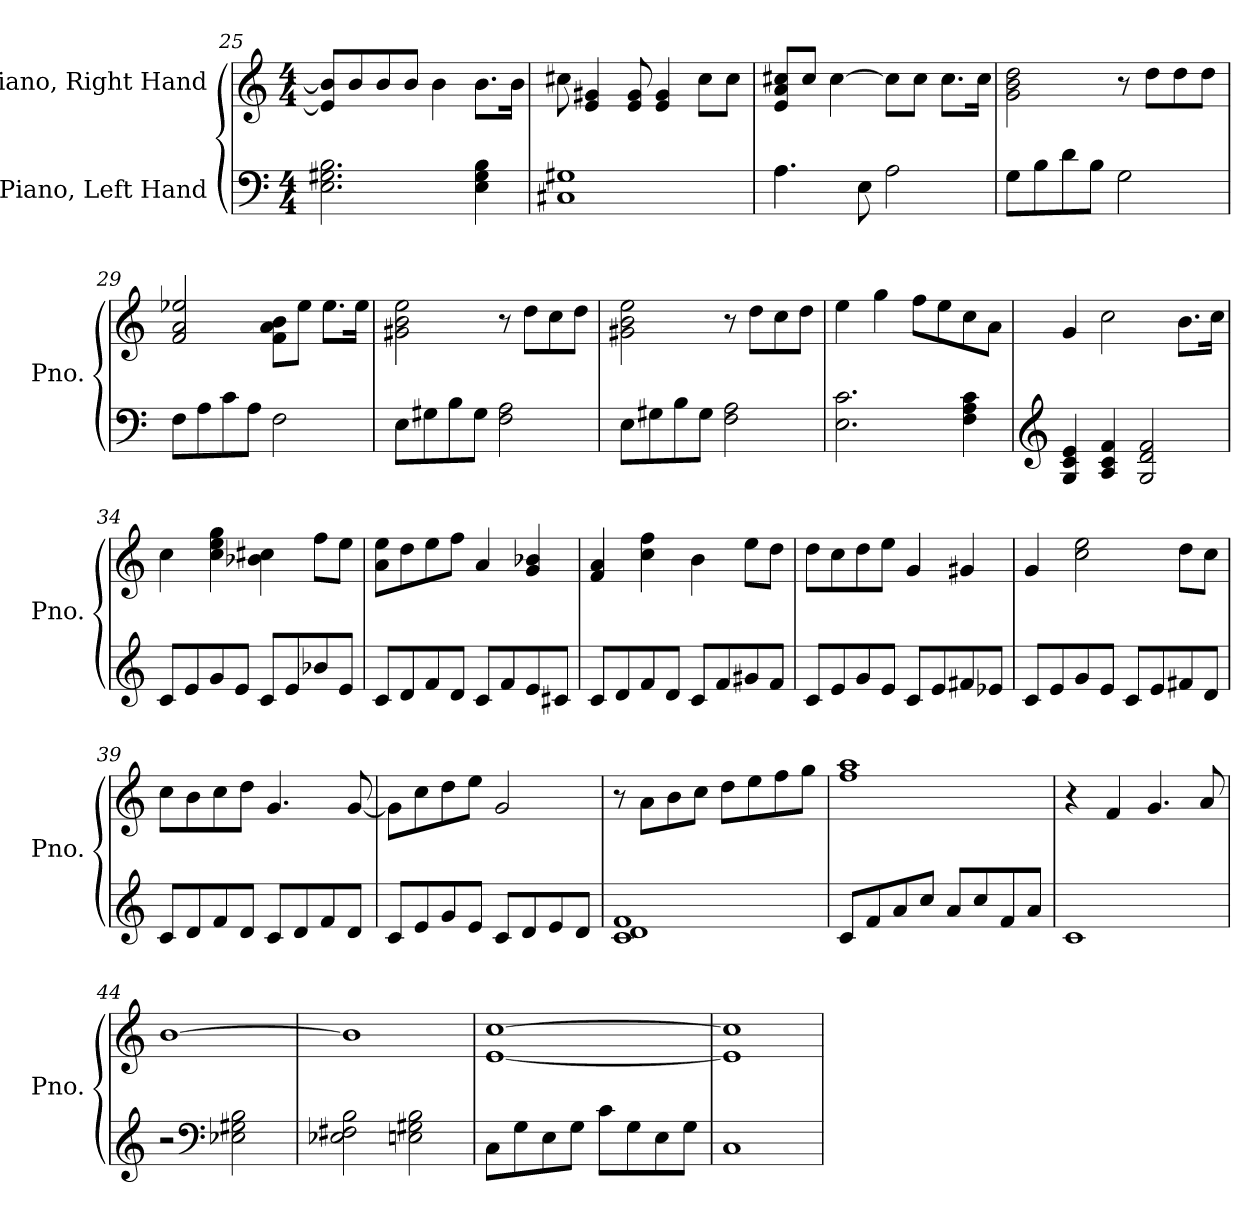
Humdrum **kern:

**kern	**kern
*part2	*part1
*staff2	*staff1
*I"Piano, Left Hand	*I"Piano, Right Hand
*I'Pno.	*I'Pno.
*clefF4	*clefG2
*k[]	*k[]
*M4/4	*M4/4
=25	=25
2.E\ 2.G#X\ 2.B\	8e-/] 8b/]L
.	8b/
.	8b/
.	8b/J
.	4b\
4E\ 4G#\ 4B\	8.b\L
.	16b\Jk
=26	=26
1C#X 1G#X	8cc#X\
.	4e/ 4g#X/
.	8e/ 8g#/
.	4e/ 4g#/
.	8cc#\L
.	8cc#\J
=27	=27
4.A\	8e/ 8a/ 8cc#X/L
.	8cc#/J
.	[4cc#\
8E\	.
2A\	8cc#\L]
.	8cc#\J
.	8.cc#\L
.	16cc#\Jk
!!LO:PB:g=z
=28	=28
8G\L	2g\ 2b\ 2dd\
8B\	.
8d\	.
8B\J	.
2G\	8r
.	8dd\L
.	8dd\
.	8dd\J
=29	=29
8F\L	2f/ 2a/ 2ee-X/
8A\	.
8c\	.
8A\J	.
2F\	8f\ 8a\ 8b\L
.	8ee-\J
.	8.ee-\L
.	16ee-\Jk
=30	=30
8E\L	2g#X\ 2b\ 2ee\
8G#X\	.
8B\	.
8G#\J	.
2F\ 2A\	8r
.	8dd\L
.	8cc\
.	8dd\J
=31	=31
8E\L	2g#X\ 2b\ 2ee\
8G#X\	.
8B\	.
8G#\J	.
2F\ 2A\	8r
.	8dd\L
.	8cc\
.	8dd\J
=32	=32
2.E\ 2.c\	4ee\
.	4gg\
.	8ff\L
.	8ee\
4F\ 4A\ 4c\	8cc\
.	8a\J
!!LO:LB:g=z
=33	=33
*clefG2	*
4G/ 4c/ 4e/	4g/
4A/ 4c/ 4f/	2cc\
2G/ 2d/ 2f/	.
.	8.b\L
.	16cc\Jk
=34	=34
8c/L	4cc\
8e/	.
8g/	4cc\ 4ee\ 4gg\
8e/J	.
8c/L	4b-X\ 4cc#X\
8e/	.
8b-X/	8ff\L
8e/J	8ee\J
=35	=35
8c/L	8a\ 8ee\L
8d/	8dd\
8f/	8ee\
8d/J	8ff\J
8c/L	4a/
8f/	.
8e/	4g/ 4b-X/
8c#X/J	.
=36	=36
8c/L	4f/ 4a/
8d/	.
8f/	4cc\ 4ff\
8d/J	.
8c/L	4b\
8f/	.
8g#X/	8ee\L
8f/J	8dd\J
!!LO:LB:g=z
=37	=37
8c/L	8dd\L
8e/	8cc\
8g/	8dd\
8e/J	8ee\J
8c/L	4g/
8e/	.
8f#X/	4g#X/
8e-X/J	.
=38	=38
8c/L	4g/
8e/	.
8g/	2cc\ 2ee\
8e/J	.
8c/L	.
8e/	.
8f#X/	8dd\L
8d/J	8cc\J
=39	=39
8c/L	8cc\L
8d/	8b\
8f/	8cc\
8d/J	8dd\J
8c/L	4.g/
8d/	.
8f/	.
8d/J	[8g/
=40	=40
8c/L	8g\L]
8e/	8cc\
8g/	8dd\
8e/J	8ee\J
8c/L	2g/
8d/	.
8e/	.
8d/J	.
!!LO:LB:g=z
=41	=41
1c 1d 1f	8r
.	8a\L
.	8b\
.	8cc\J
.	8dd\L
.	8ee\
.	8ff\
.	8gg\J
=42	=42
8c/L	1ff 1aa
8f/	.
8a/	.
8cc/J	.
8a/L	.
8cc/	.
8f/	.
8a/J	.
=43	=43
1c	4r
.	4f/
.	4.g/
.	8a/
=44	=44
2r	[1b
*clefF4	*
2E-X\ 2G#X\ 2B\	.
=45	=45
2E-X\ 2F#X\ 2B\	1b]
2En\ 2G#X\ 2B\	.
=46	=46
8C\L	[1e [1cc
8G\	.
8E\	.
8G\J	.
8c\L	.
8G\	.
8E\	.
8G\J	.
!!LO:LB:g=z
=47	=47
1C	1e] 1cc]
=	=
*-	*-
